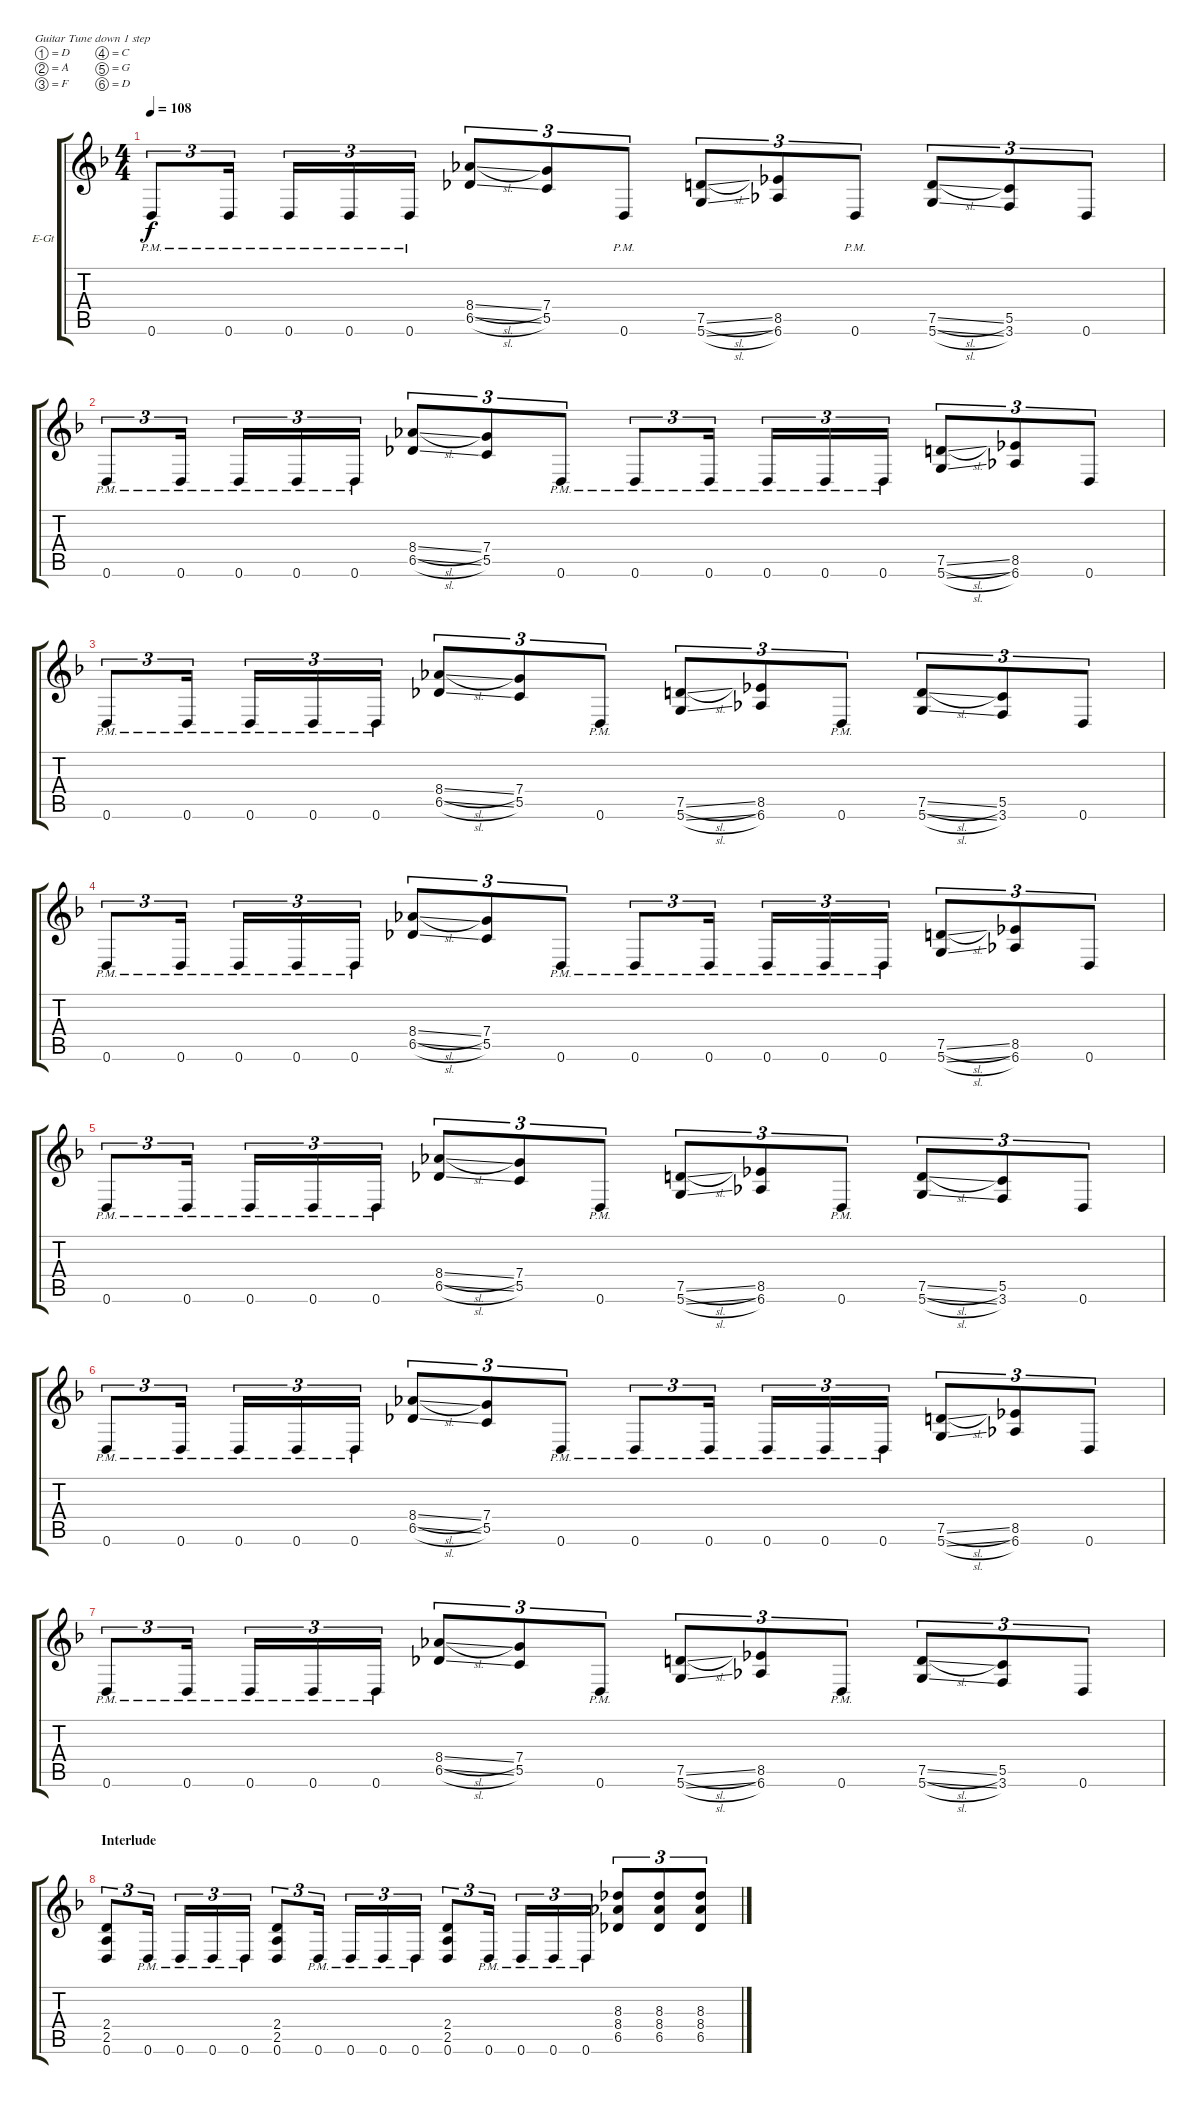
\defaultSystemsLayout 4
\bracketExtendMode groupsimilarinstruments
\firstSystemTrackNameOrientation horizontal
\otherSystemsTrackNameOrientation horizontal
\track ("Electric Guitar" "E-Gt") {instrument distortionguitar}
\staff {score tabs}
\tuning (D4 A3 F3 C3 G2 D2)
\ts (4 4)
\tempo 108
\clef g2
\ks dminor
0.6{pm}.8{tu (3 2) dy f} 0.6{pm}.16{tu (3 2)} 0.6{pm}.16{tu (3 2)} 0.6{pm}.16{tu (3 2)} 0.6{pm}.16{tu (3 2)} (6.5{sl} 8.4{sl}).8{tu (3 2)} (5.5 7.4).8{tu (3 2)} 0.6{pm}.8{tu (3 2)} (5.6{sl} 7.5{sl}).8{tu (3 2)} (6.6 8.5).8{tu (3 2)} 0.6{pm}.8{tu (3 2)} (5.6{sl} 7.5{sl}).8{tu (3 2)} (3.6 5.5).8{tu (3 2)} 0.6.8{tu (3 2)} |
0.6{pm}.8{tu (3 2)} 0.6{pm}.16{tu (3 2)} 0.6{pm}.16{tu (3 2)} 0.6{pm}.16{tu (3 2)} 0.6{pm}.16{tu (3 2)} (6.5{sl} 8.4{sl}).8{tu (3 2)} (5.5 7.4).8{tu (3 2)} 0.6{pm}.8{tu (3 2)} 0.6{pm}.8{tu (3 2)} 0.6{pm}.16{tu (3 2)} 0.6{pm}.16{tu (3 2)} 0.6{pm}.16{tu (3 2)} 0.6{pm}.16{tu (3 2)} (5.6{sl} 7.5{sl}).8{tu (3 2)} (6.6 8.5).8{tu (3 2)} 0.6.8{tu (3 2)} |
0.6{pm}.8{tu (3 2)} 0.6{pm}.16{tu (3 2)} 0.6{pm}.16{tu (3 2)} 0.6{pm}.16{tu (3 2)} 0.6{pm}.16{tu (3 2)} (6.5{sl} 8.4{sl}).8{tu (3 2)} (5.5 7.4).8{tu (3 2)} 0.6{pm}.8{tu (3 2)} (5.6{sl} 7.5{sl}).8{tu (3 2)} (6.6 8.5).8{tu (3 2)} 0.6{pm}.8{tu (3 2)} (5.6{sl} 7.5{sl}).8{tu (3 2)} (3.6 5.5).8{tu (3 2)} 0.6.8{tu (3 2)} |
0.6{pm}.8{tu (3 2)} 0.6{pm}.16{tu (3 2)} 0.6{pm}.16{tu (3 2)} 0.6{pm}.16{tu (3 2)} 0.6{pm}.16{tu (3 2)} (6.5{sl} 8.4{sl}).8{tu (3 2)} (5.5 7.4).8{tu (3 2)} 0.6{pm}.8{tu (3 2)} 0.6{pm}.8{tu (3 2)} 0.6{pm}.16{tu (3 2)} 0.6{pm}.16{tu (3 2)} 0.6{pm}.16{tu (3 2)} 0.6{pm}.16{tu (3 2)} (5.6{sl} 7.5{sl}).8{tu (3 2)} (6.6 8.5).8{tu (3 2)} 0.6.8{tu (3 2)} |
0.6{pm}.8{tu (3 2)} 0.6{pm}.16{tu (3 2)} 0.6{pm}.16{tu (3 2)} 0.6{pm}.16{tu (3 2)} 0.6{pm}.16{tu (3 2)} (6.5{sl} 8.4{sl}).8{tu (3 2)} (5.5 7.4).8{tu (3 2)} 0.6{pm}.8{tu (3 2)} (5.6{sl} 7.5{sl}).8{tu (3 2)} (6.6 8.5).8{tu (3 2)} 0.6{pm}.8{tu (3 2)} (5.6{sl} 7.5{sl}).8{tu (3 2)} (3.6 5.5).8{tu (3 2)} 0.6.8{tu (3 2)} |
0.6{pm}.8{tu (3 2)} 0.6{pm}.16{tu (3 2)} 0.6{pm}.16{tu (3 2)} 0.6{pm}.16{tu (3 2)} 0.6{pm}.16{tu (3 2)} (6.5{sl} 8.4{sl}).8{tu (3 2)} (5.5 7.4).8{tu (3 2)} 0.6{pm}.8{tu (3 2)} 0.6{pm}.8{tu (3 2)} 0.6{pm}.16{tu (3 2)} 0.6{pm}.16{tu (3 2)} 0.6{pm}.16{tu (3 2)} 0.6{pm}.16{tu (3 2)} (5.6{sl} 7.5{sl}).8{tu (3 2)} (6.6 8.5).8{tu (3 2)} 0.6.8{tu (3 2)} |
0.6{pm}.8{tu (3 2)} 0.6{pm}.16{tu (3 2)} 0.6{pm}.16{tu (3 2)} 0.6{pm}.16{tu (3 2)} 0.6{pm}.16{tu (3 2)} (6.5{sl} 8.4{sl}).8{tu (3 2)} (5.5 7.4).8{tu (3 2)} 0.6{pm}.8{tu (3 2)} (5.6{sl} 7.5{sl}).8{tu (3 2)} (6.6 8.5).8{tu (3 2)} 0.6{pm}.8{tu (3 2)} (5.6{sl} 7.5{sl}).8{tu (3 2)} (3.6 5.5).8{tu (3 2)} 0.6.8{tu (3 2)} |
\section ("" "Interlude")
(0.6 2.5 2.4).8{tu (3 2)} 0.6{pm}.16{tu (3 2)} 0.6{pm}.16{tu (3 2)} 0.6{pm}.16{tu (3 2)} 0.6{pm}.16{tu (3 2)} (0.6 2.5 2.4).8{tu (3 2)} 0.6{pm}.16{tu (3 2)} 0.6{pm}.16{tu (3 2)} 0.6{pm}.16{tu (3 2)} 0.6{pm}.16{tu (3 2)} (0.6 2.5 2.4).8{tu (3 2)} 0.6{pm}.16{tu (3 2)} 0.6{pm}.16{tu (3 2)} 0.6{pm}.16{tu (3 2)} 0.6{pm}.16{tu (3 2)} (6.5 8.4 8.3).8{tu (3 2)} (6.5 8.4 8.3).8{tu (3 2)} (6.5 8.4 8.3).8{tu (3 2)}
